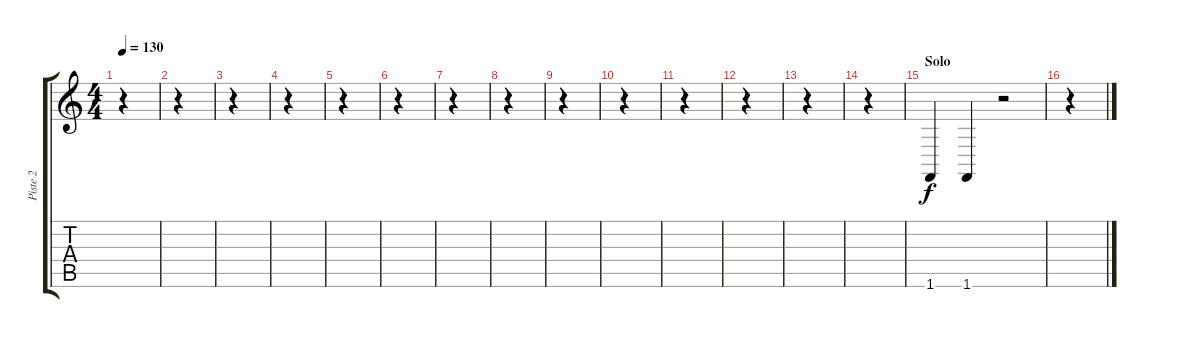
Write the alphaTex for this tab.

\track ("Piste 2" "Piste 2") {instrument tenorsax}
\staff {score tabs}
\tuning (E4 B3 G3 D3 A2 E2) {hide}
\ts (4 4)
\tempo 130
\clef g2
\ks c
r.4{dy f} |
r.4 |
r.4 |
r.4 |
r.4 |
r.4 |
r.4 |
r.4 |
r.4 |
r.4 |
r.4 |
r.4 |
r.4 |
r.4 |
\section ("" "Solo")
1.6.4 1.6.4 r.2 |
r.4
